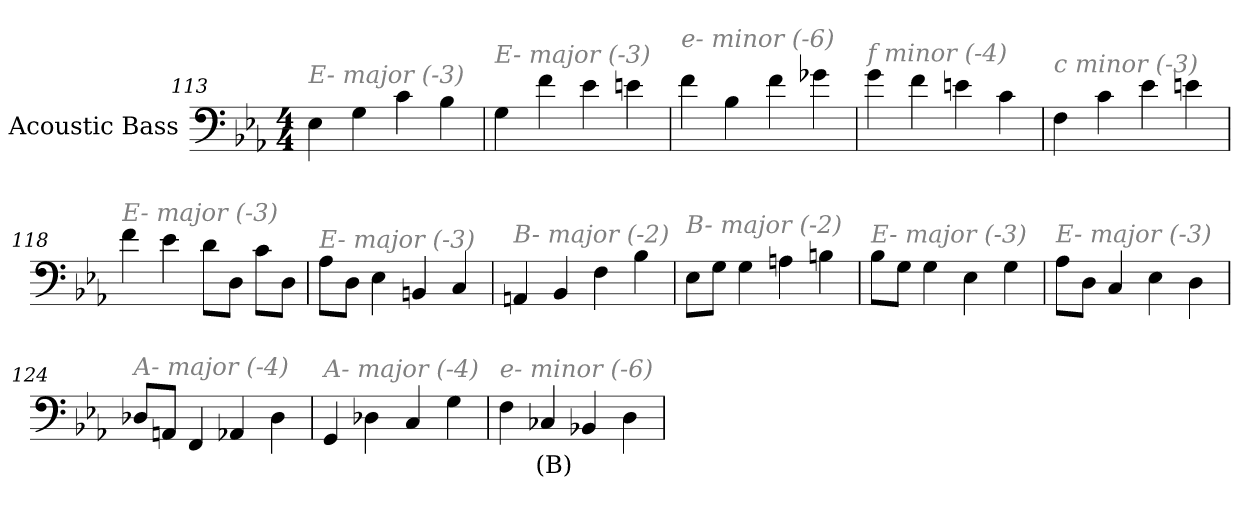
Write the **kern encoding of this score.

**kern	**text
*part1	*part1
*staff1	*staff1
*I"Acoustic Bass	*
*clefF4	*
*ITrd7c12	*
*k[b-e-a-]	*
*E-:	*
*M4/4	*
=113	=113
!LO:TX:i:color=#808080:t=E- major (-3)	!
4EE-	.
4GG	.
4C	.
4BB-	.
=114	=114
!LO:TX:i:color=#808080:t=E- major (-3)	!
4GG	.
4F	.
4E-	.
4En	.
=115	=115
!LO:TX:i:color=#808080:t=e- minor (-6)	!
4F	.
4BB-	.
4F	.
4G-X	.
=116	=116
!LO:TX:i:color=#808080:t=f minor (-4)	!
4G	.
4F	.
4En	.
4C	.
=117	=117
!LO:TX:i:color=#808080:t=c minor (-3)	!
4FF	.
4C	.
4E-	.
4En	.
=118	=118
!LO:TX:i:color=#808080:t=E- major (-3)	!
4F	.
4E-	.
8DL	.
8DDJ	.
8CL	.
8DDJ	.
=119	=119
!LO:TX:i:color=#808080:t=E- major (-3)	!
8AA-L	.
8DDJ	.
4EE-	.
4BBBn	.
4CC	.
=120	=120
!LO:TX:i:color=#808080:t=B- major (-2)	!
4AAAn	.
4BBB-	.
4FF	.
4BB-	.
=121	=121
!LO:TX:i:color=#808080:t=B- major (-2)	!
8EE-L	.
8GGJ	.
4GG	.
4AAn	.
4BBn	.
=122	=122
!LO:TX:i:color=#808080:t=E- major (-3)	!
8BB-L	.
8GGJ	.
4GG	.
4EE-	.
4GG	.
=123	=123
!LO:TX:i:color=#808080:t=E- major (-3)	!
8AA-L	.
8DDJ	.
4CC	.
4EE-	.
4DD	.
=124	=124
!LO:TX:i:color=#808080:t=A- major (-4)	!
8DD-XL	.
8AAAnJ	.
4FFF	.
4AAA-X	.
4DD-	.
=125	=125
!LO:TX:i:color=#808080:t=A- major (-4)	!
4GGG	.
4DD-X	.
4CC	.
4GG	.
=126	=126
!LO:TX:i:color=#808080:t=e- minor (-6)	!
4FF	.
4CC-Xi	(B)
4BBB-X	.
4DD	.
=	=
*-	*-
